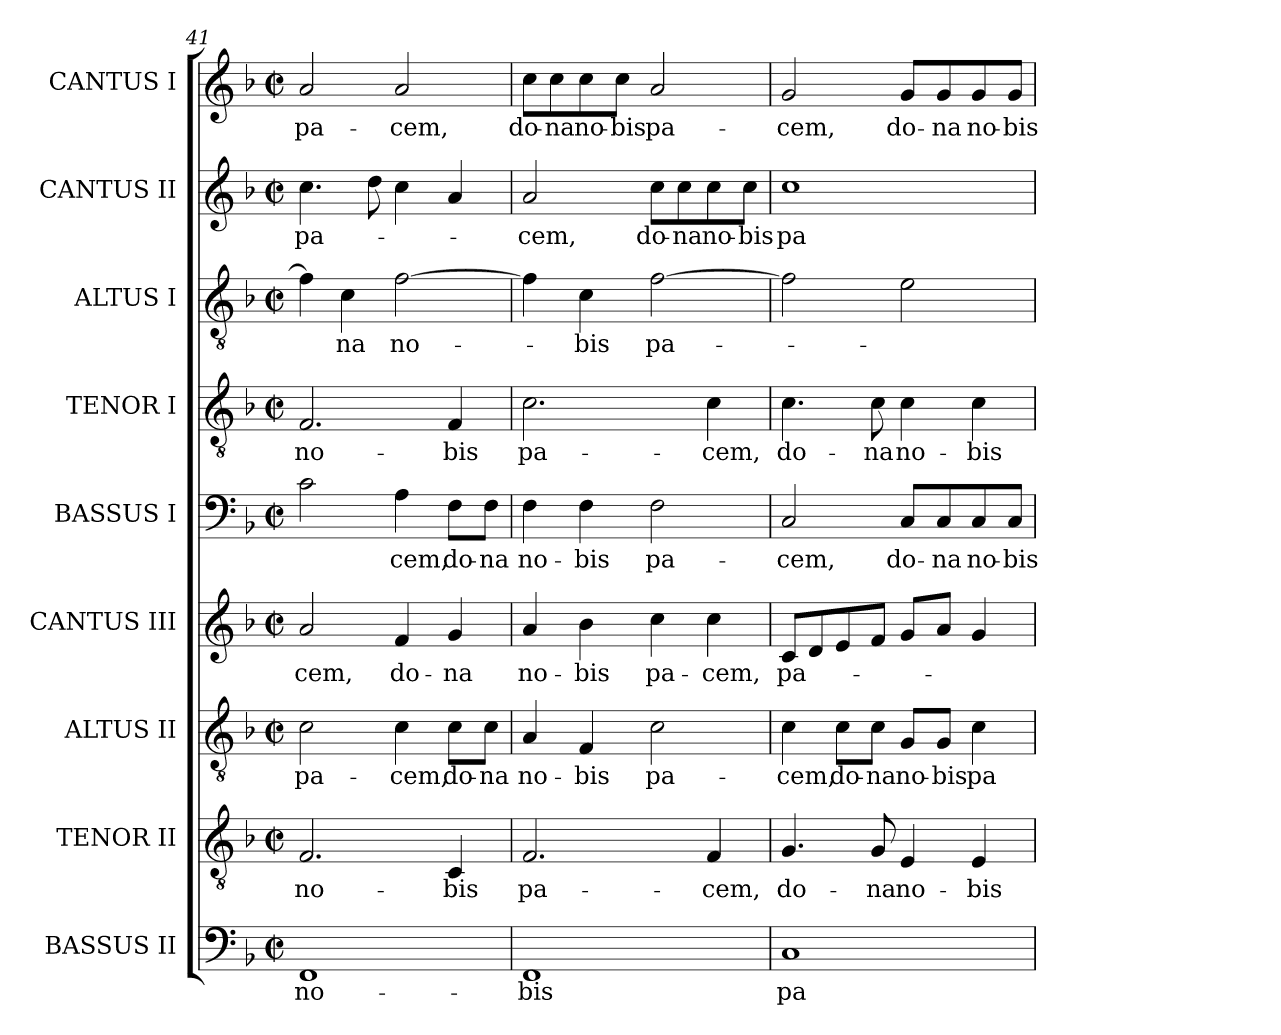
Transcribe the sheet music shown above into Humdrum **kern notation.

**kern	**text	**kern	**text	**kern	**text	**kern	**text	**kern	**text	**kern	**text	**kern	**text	**kern	**text	**kern	**text
*part9	*part9	*part8	*part8	*part7	*part7	*part6	*part6	*part5	*part5	*part4	*part4	*part3	*part3	*part2	*part2	*part1	*part1
*staff9	*staff9	*staff8	*staff8	*staff7	*staff7	*staff6	*staff6	*staff5	*staff5	*staff4	*staff4	*staff3	*staff3	*staff2	*staff2	*staff1	*staff1
*I"BASSUS II	*	*I"TENOR II	*	*I"ALTUS II	*	*I"CANTUS III	*	*I"BASSUS I	*	*I"TENOR I	*	*I"ALTUS I	*	*I"CANTUS II	*	*I"CANTUS I	*
*I'B. II	*	*I'T. II	*	*I'A. II	*	*I'C. III	*	*I'B. I	*	*I'T. I	*	*I'A. I	*	*I'C. II	*	*I'C. I	*
!!LO:PB:g=z
*clefF4	*	*clefGv2	*	*clefGv2	*	*clefG2	*	*clefF4	*	*clefGv2	*	*clefGv2	*	*clefG2	*	*clefG2	*
*	*	*ITrd7c12	*	*ITrd7c12	*	*	*	*	*	*ITrd7c12	*	*ITrd7c12	*	*	*	*	*
*k[b-]	*	*k[b-]	*	*k[b-]	*	*k[b-]	*	*k[b-]	*	*k[b-]	*	*k[b-]	*	*k[b-]	*	*k[b-]	*
*F:	*	*F:	*	*F:	*	*F:	*	*F:	*	*F:	*	*F:	*	*F:	*	*F:	*
*M2/2	*	*M2/2	*	*M2/2	*	*M2/2	*	*M2/2	*	*M2/2	*	*M2/2	*	*M2/2	*	*M2/2	*
*met(c|)	*	*met(c|)	*	*met(c|)	*	*met(c|)	*	*met(c|)	*	*met(c|)	*	*met(c|)	*	*met(c|)	*	*met(c|)	*
=41	=41	=41	=41	=41	=41	=41	=41	=41	=41	=41	=41	=41	=41	=41	=41	=41	=41
!	!LO:LY:b:color=#000000	!	!	!	!	!	!	!	!	!	!	!	!	!	!	!	!
!	!	!	!LO:LY:b:color=#000000	!	!	!	!	!	!	!	!	!	!	!	!	!	!
!	!	!	!	!	!LO:LY:b:color=#000000	!	!	!	!	!	!	!	!	!	!	!	!
!	!	!	!	!	!	!	!LO:LY:b:color=#000000	!	!	!	!	!	!	!	!	!	!
!	!	!	!	!	!	!	!	!	!	!	!LO:LY:b:color=#000000	!	!	!	!	!	!
!	!	!	!	!	!	!	!	!	!	!	!	!	!	!	!LO:LY:b:color=#000000	!	!
!	!	!	!	!	!	!	!	!	!	!	!	!	!	!	!	!	!LO:LY:b:color=#000000
1FFi	no-	2.FFi/	no-	2Ci\	pa-	2ai/	-cem,	2ci\	.	2.FFi/	no-	4Fi\]	.	4.cci\	pa-	2ai/	pa-
!	!	!	!	!	!	!	!	!	!	!	!	!	!LO:LY:b:color=#000000	!	!	!	!
.	.	.	.	.	.	.	.	.	.	.	.	4Ci\	-na	.	.	.	.
.	.	.	.	.	.	.	.	.	.	.	.	.	.	8ddi\	.	.	.
!	!	!	!	!	!LO:LY:b:color=#000000	!	!	!	!	!	!	!	!	!	!	!	!
!	!	!	!	!	!	!	!LO:LY:b:color=#000000	!	!	!	!	!	!	!	!	!	!
!	!	!	!	!	!	!	!	!	!LO:LY:b:color=#000000	!	!	!	!	!	!	!	!
!	!	!	!	!	!	!	!	!	!	!	!	!	!LO:LY:b:color=#000000	!	!	!	!
!	!	!	!	!	!	!	!	!	!	!	!	!	!	!	!	!	!LO:LY:b:color=#000000
.	.	.	.	4Ci\	-cem,	4fi/	do-	4Ai\	-cem,	.	.	[>2Fi\	no-	4cci\	.	2ai/	-cem,
!	!	!	!LO:LY:b:color=#000000	!	!	!	!	!	!	!	!	!	!	!	!	!	!
!	!	!	!	!	!LO:LY:b:color=#000000	!	!	!	!	!	!	!	!	!	!	!	!
!	!	!	!	!	!	!	!LO:LY:b:color=#000000	!	!	!	!	!	!	!	!	!	!
!	!	!	!	!	!	!	!	!	!LO:LY:b:color=#000000	!	!	!	!	!	!	!	!
!	!	!	!	!	!	!	!	!	!	!	!LO:LY:b:color=#000000	!	!	!	!	!	!
.	.	4CCi/	-bis	8Ci\L	do-	4gi/	-na	8Fi\L	do-	4FFi/	-bis	.	.	4ai/	.	.	.
!	!	!	!	!	!LO:LY:b:color=#000000	!	!	!	!	!	!	!	!	!	!	!	!
!	!	!	!	!	!	!	!	!	!LO:LY:b:color=#000000	!	!	!	!	!	!	!	!
.	.	.	.	8Ci\J	-na	.	.	8Fi\J	-na	.	.	.	.	.	.	.	.
=42	=42	=42	=42	=42	=42	=42	=42	=42	=42	=42	=42	=42	=42	=42	=42	=42	=42
!	!LO:LY:b:color=#000000	!	!	!	!	!	!	!	!	!	!	!	!	!	!	!	!
!	!	!	!LO:LY:b:color=#000000	!	!	!	!	!	!	!	!	!	!	!	!	!	!
!	!	!	!	!	!LO:LY:b:color=#000000	!	!	!	!	!	!	!	!	!	!	!	!
!	!	!	!	!	!	!	!LO:LY:b:color=#000000	!	!	!	!	!	!	!	!	!	!
!	!	!	!	!	!	!	!	!	!LO:LY:b:color=#000000	!	!	!	!	!	!	!	!
!	!	!	!	!	!	!	!	!	!	!	!LO:LY:b:color=#000000	!	!	!	!	!	!
!	!	!	!	!	!	!	!	!	!	!	!	!	!	!	!LO:LY:b:color=#000000	!	!
!	!	!	!	!	!	!	!	!	!	!	!	!	!	!	!	!	!LO:LY:b:color=#000000
1FFi	-bis	2.FFi/	pa-	4AAi/	no-	4ai/	no-	4Fi\	no-	2.Ci\	pa-	4Fi\]	.	2ai/	-cem,	8cci\L	do-
!	!	!	!	!	!	!	!	!	!	!	!	!	!	!	!	!	!LO:LY:b:color=#000000
.	.	.	.	.	.	.	.	.	.	.	.	.	.	.	.	8cci\	-na
!	!	!	!	!	!LO:LY:b:color=#000000	!	!	!	!	!	!	!	!	!	!	!	!
!	!	!	!	!	!	!	!LO:LY:b:color=#000000	!	!	!	!	!	!	!	!	!	!
!	!	!	!	!	!	!	!	!	!LO:LY:b:color=#000000	!	!	!	!	!	!	!	!
!	!	!	!	!	!	!	!	!	!	!	!	!	!LO:LY:b:color=#000000	!	!	!	!
!	!	!	!	!	!	!	!	!	!	!	!	!	!	!	!	!	!LO:LY:b:color=#000000
.	.	.	.	4FFi/	-bis	4b-i\	-bis	4Fi\	-bis	.	.	4Ci\	-bis	.	.	8cci\	no-
!	!	!	!	!	!	!	!	!	!	!	!	!	!	!	!	!	!LO:LY:b:color=#000000
.	.	.	.	.	.	.	.	.	.	.	.	.	.	.	.	8cci\J	-bis
!	!	!	!	!	!LO:LY:b:color=#000000	!	!	!	!	!	!	!	!	!	!	!	!
!	!	!	!	!	!	!	!LO:LY:b:color=#000000	!	!	!	!	!	!	!	!	!	!
!	!	!	!	!	!	!	!	!	!LO:LY:b:color=#000000	!	!	!	!	!	!	!	!
!	!	!	!	!	!	!	!	!	!	!	!	!	!LO:LY:b:color=#000000	!	!	!	!
!	!	!	!	!	!	!	!	!	!	!	!	!	!	!	!LO:LY:b:color=#000000	!	!
!	!	!	!	!	!	!	!	!	!	!	!	!	!	!	!	!	!LO:LY:b:color=#000000
.	.	.	.	2Ci\	pa-	4cci\	pa-	2Fi\	pa-	.	.	[>2Fi\	pa-	8cci\L	do-	2ai/	pa-
!	!	!	!	!	!	!	!	!	!	!	!	!	!	!	!LO:LY:b:color=#000000	!	!
.	.	.	.	.	.	.	.	.	.	.	.	.	.	8cci\	-na	.	.
!	!	!	!LO:LY:b:color=#000000	!	!	!	!	!	!	!	!	!	!	!	!	!	!
!	!	!	!	!	!	!	!LO:LY:b:color=#000000	!	!	!	!	!	!	!	!	!	!
!	!	!	!	!	!	!	!	!	!	!	!LO:LY:b:color=#000000	!	!	!	!	!	!
!	!	!	!	!	!	!	!	!	!	!	!	!	!	!	!LO:LY:b:color=#000000	!	!
.	.	4FFi/	-cem,	.	.	4cci\	-cem,	.	.	4Ci\	-cem,	.	.	8cci\	no-	.	.
!	!	!	!	!	!	!	!	!	!	!	!	!	!	!	!LO:LY:b:color=#000000	!	!
.	.	.	.	.	.	.	.	.	.	.	.	.	.	8cci\J	-bis	.	.
=43	=43	=43	=43	=43	=43	=43	=43	=43	=43	=43	=43	=43	=43	=43	=43	=43	=43
!	!LO:LY:b:color=#000000	!	!	!	!	!	!	!	!	!	!	!	!	!	!	!	!
!	!	!	!LO:LY:b:color=#000000	!	!	!	!	!	!	!	!	!	!	!	!	!	!
!	!	!	!	!	!LO:LY:b:color=#000000	!	!	!	!	!	!	!	!	!	!	!	!
!	!	!	!	!	!	!	!LO:LY:b:color=#000000	!	!	!	!	!	!	!	!	!	!
!	!	!	!	!	!	!	!	!	!LO:LY:b:color=#000000	!	!	!	!	!	!	!	!
!	!	!	!	!	!	!	!	!	!	!	!LO:LY:b:color=#000000	!	!	!	!	!	!
!	!	!	!	!	!	!	!	!	!	!	!	!	!	!	!LO:LY:b:color=#000000	!	!
!	!	!	!	!	!	!	!	!	!	!	!	!	!	!	!	!	!LO:LY:b:color=#000000
1Ci	pa-	4.GGi/	do-	4Ci\	-cem,	8ci/L	pa-	2Ci/	-cem,	4.Ci\	do-	2Fi\]	.	1cci	pa-	2gi/	-cem,
.	.	.	.	.	.	8di/	.	.	.	.	.	.	.	.	.	.	.
!	!	!	!	!	!LO:LY:b:color=#000000	!	!	!	!	!	!	!	!	!	!	!	!
.	.	.	.	8Ci\L	do-	8ei/	.	.	.	.	.	.	.	.	.	.	.
!	!	!	!LO:LY:b:color=#000000	!	!	!	!	!	!	!	!	!	!	!	!	!	!
!	!	!	!	!	!LO:LY:b:color=#000000	!	!	!	!	!	!	!	!	!	!	!	!
!	!	!	!	!	!	!	!	!	!	!	!LO:LY:b:color=#000000	!	!	!	!	!	!
.	.	8GGi/	-na	8Ci\J	-na	8fi/J	.	.	.	8Ci\	-na	.	.	.	.	.	.
!	!	!	!LO:LY:b:color=#000000	!	!	!	!	!	!	!	!	!	!	!	!	!	!
!	!	!	!	!	!LO:LY:b:color=#000000	!	!	!	!	!	!	!	!	!	!	!	!
!	!	!	!	!	!	!	!	!	!LO:LY:b:color=#000000	!	!	!	!	!	!	!	!
!	!	!	!	!	!	!	!	!	!	!	!LO:LY:b:color=#000000	!	!	!	!	!	!
!	!	!	!	!	!	!	!	!	!	!	!	!	!	!	!	!	!LO:LY:b:color=#000000
.	.	4EEi/	no-	8GGi/L	no-	8gi/L	.	8Ci/L	do-	4Ci\	no-	2Ei\	.	.	.	8gi/L	do-
!	!	!	!	!	!LO:LY:b:color=#000000	!	!	!	!	!	!	!	!	!	!	!	!
!	!	!	!	!	!	!	!	!	!LO:LY:b:color=#000000	!	!	!	!	!	!	!	!
!	!	!	!	!	!	!	!	!	!	!	!	!	!	!	!	!	!LO:LY:b:color=#000000
.	.	.	.	8GGi/J	-bis	8ai/J	.	8Ci/	-na	.	.	.	.	.	.	8gi/	-na
!	!	!	!LO:LY:b:color=#000000	!	!	!	!	!	!	!	!	!	!	!	!	!	!
!	!	!	!	!	!LO:LY:b:color=#000000	!	!	!	!	!	!	!	!	!	!	!	!
!	!	!	!	!	!	!	!	!	!LO:LY:b:color=#000000	!	!	!	!	!	!	!	!
!	!	!	!	!	!	!	!	!	!	!	!LO:LY:b:color=#000000	!	!	!	!	!	!
!	!	!	!	!	!	!	!	!	!	!	!	!	!	!	!	!	!LO:LY:b:color=#000000
.	.	4EEi/	-bis	4Ci\	pa-	4gi/	.	8Ci/	no-	4Ci\	-bis	.	.	.	.	8gi/	no-
!	!	!	!	!	!	!	!	!	!LO:LY:b:color=#000000	!	!	!	!	!	!	!	!
!	!	!	!	!	!	!	!	!	!	!	!	!	!	!	!	!	!LO:LY:b:color=#000000
.	.	.	.	.	.	.	.	8Ci/J	-bis	.	.	.	.	.	.	8gi/J	-bis
=	=	=	=	=	=	=	=	=	=	=	=	=	=	=	=	=	=
*-	*-	*-	*-	*-	*-	*-	*-	*-	*-	*-	*-	*-	*-	*-	*-	*-	*-
